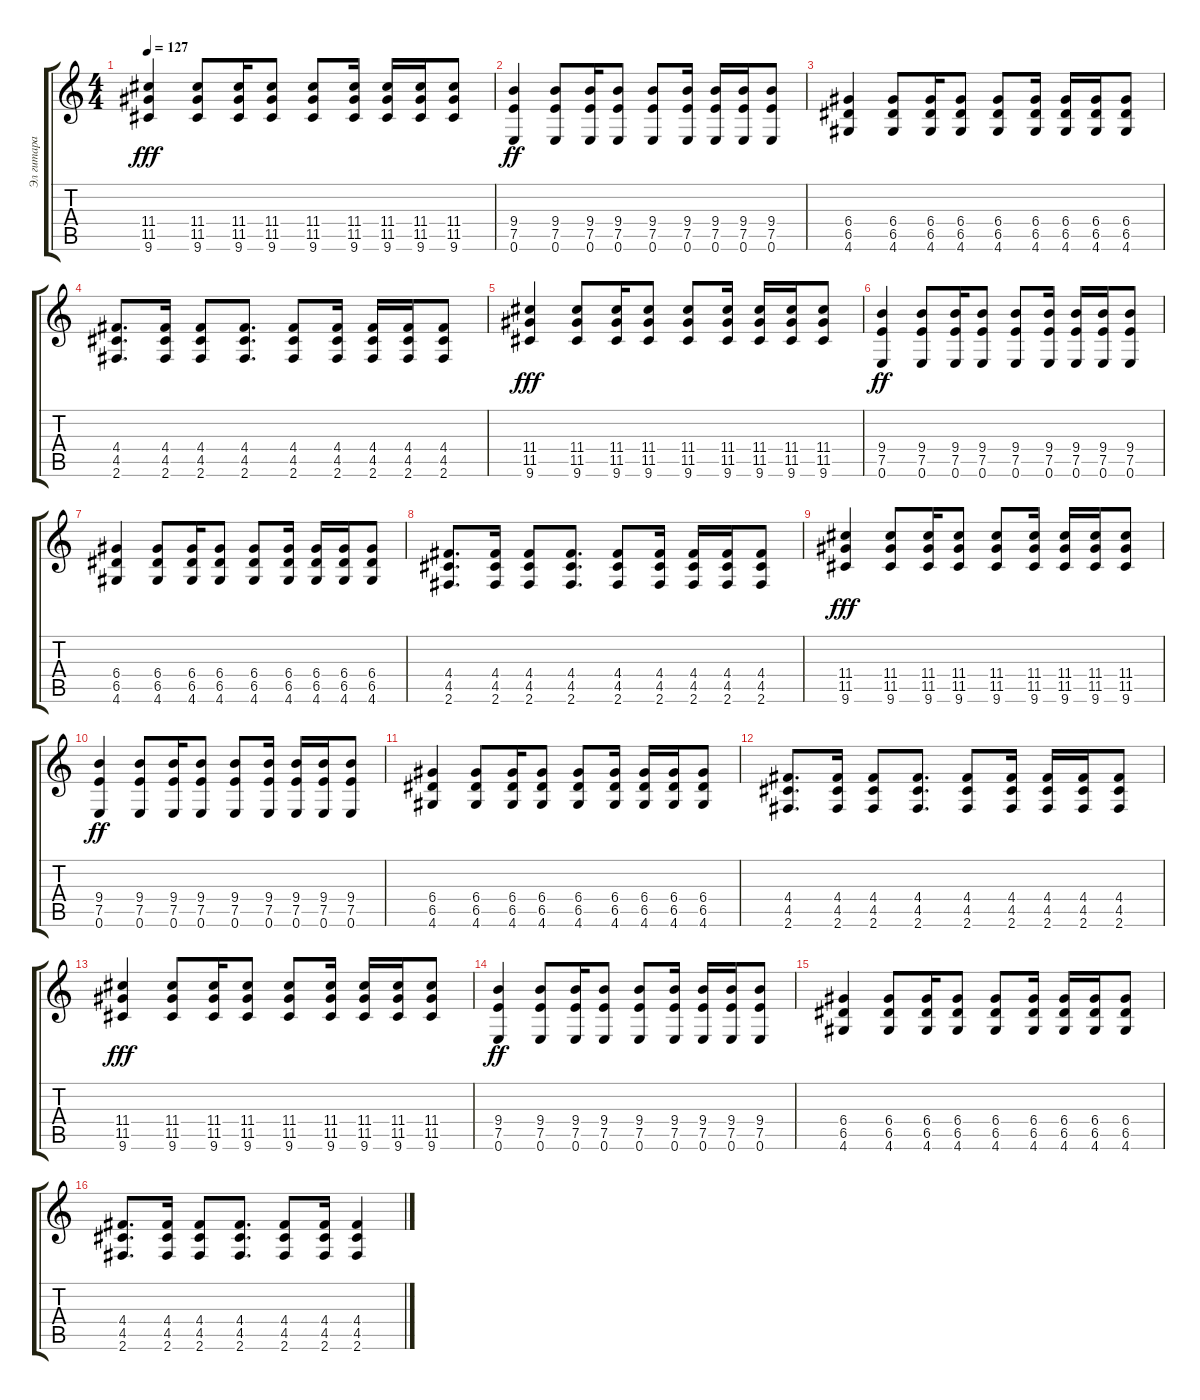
\track ("Эл гитара 1" "Эл гитара ") {instrument overdrivenguitar}
\staff {score tabs}
\tuning (E4 B3 G3 D3 A2 E2) {hide}
\ts (4 4)
\tempo 127
\clef g2
\ks c
(11.4 11.5 9.6).4{dy fff} (11.4 11.5 9.6).8 (11.4 11.5 9.6).16 (11.4 11.5 9.6).8 (11.4 11.5 9.6).8 (11.4 11.5 9.6).16 (11.4 11.5 9.6).16 (11.4 11.5 9.6).16 (11.4 11.5 9.6).8 |
(9.4 7.5 0.6).4{dy ff} (9.4 7.5 0.6).8 (9.4 7.5 0.6).16 (9.4 7.5 0.6).8 (9.4 7.5 0.6).8 (9.4 7.5 0.6).16 (9.4 7.5 0.6).16 (9.4 7.5 0.6).16 (9.4 7.5 0.6).8 |
(6.4 6.5 4.6).4 (6.4 6.5 4.6).8 (6.4 6.5 4.6).16 (6.4 6.5 4.6).8 (6.4 6.5 4.6).8 (6.4 6.5 4.6).16 (6.4 6.5 4.6).16 (6.4 6.5 4.6).16 (6.4 6.5 4.6).8 |
(4.4 4.5 2.6).8{d} (4.4 4.5 2.6).16 (4.4 4.5 2.6).8 (4.4 4.5 2.6).8{d} (4.4 4.5 2.6).8 (4.4 4.5 2.6).16 (4.4 4.5 2.6).16 (4.4 4.5 2.6).16 (4.4 4.5 2.6).8 |
(11.4 11.5 9.6).4{dy fff} (11.4 11.5 9.6).8 (11.4 11.5 9.6).16 (11.4 11.5 9.6).8 (11.4 11.5 9.6).8 (11.4 11.5 9.6).16 (11.4 11.5 9.6).16 (11.4 11.5 9.6).16 (11.4 11.5 9.6).8 |
(9.4 7.5 0.6).4{dy ff} (9.4 7.5 0.6).8 (9.4 7.5 0.6).16 (9.4 7.5 0.6).8 (9.4 7.5 0.6).8 (9.4 7.5 0.6).16 (9.4 7.5 0.6).16 (9.4 7.5 0.6).16 (9.4 7.5 0.6).8 |
(6.4 6.5 4.6).4 (6.4 6.5 4.6).8 (6.4 6.5 4.6).16 (6.4 6.5 4.6).8 (6.4 6.5 4.6).8 (6.4 6.5 4.6).16 (6.4 6.5 4.6).16 (6.4 6.5 4.6).16 (6.4 6.5 4.6).8 |
(4.4 4.5 2.6).8{d} (4.4 4.5 2.6).16 (4.4 4.5 2.6).8 (4.4 4.5 2.6).8{d} (4.4 4.5 2.6).8 (4.4 4.5 2.6).16 (4.4 4.5 2.6).16 (4.4 4.5 2.6).16 (4.4 4.5 2.6).8 |
(11.4 11.5 9.6).4{dy fff} (11.4 11.5 9.6).8 (11.4 11.5 9.6).16 (11.4 11.5 9.6).8 (11.4 11.5 9.6).8 (11.4 11.5 9.6).16 (11.4 11.5 9.6).16 (11.4 11.5 9.6).16 (11.4 11.5 9.6).8 |
(9.4 7.5 0.6).4{dy ff} (9.4 7.5 0.6).8 (9.4 7.5 0.6).16 (9.4 7.5 0.6).8 (9.4 7.5 0.6).8 (9.4 7.5 0.6).16 (9.4 7.5 0.6).16 (9.4 7.5 0.6).16 (9.4 7.5 0.6).8 |
(6.4 6.5 4.6).4 (6.4 6.5 4.6).8 (6.4 6.5 4.6).16 (6.4 6.5 4.6).8 (6.4 6.5 4.6).8 (6.4 6.5 4.6).16 (6.4 6.5 4.6).16 (6.4 6.5 4.6).16 (6.4 6.5 4.6).8 |
(4.4 4.5 2.6).8{d} (4.4 4.5 2.6).16 (4.4 4.5 2.6).8 (4.4 4.5 2.6).8{d} (4.4 4.5 2.6).8 (4.4 4.5 2.6).16 (4.4 4.5 2.6).16 (4.4 4.5 2.6).16 (4.4 4.5 2.6).8 |
(11.4 11.5 9.6).4{dy fff} (11.4 11.5 9.6).8 (11.4 11.5 9.6).16 (11.4 11.5 9.6).8 (11.4 11.5 9.6).8 (11.4 11.5 9.6).16 (11.4 11.5 9.6).16 (11.4 11.5 9.6).16 (11.4 11.5 9.6).8 |
(9.4 7.5 0.6).4{dy ff} (9.4 7.5 0.6).8 (9.4 7.5 0.6).16 (9.4 7.5 0.6).8 (9.4 7.5 0.6).8 (9.4 7.5 0.6).16 (9.4 7.5 0.6).16 (9.4 7.5 0.6).16 (9.4 7.5 0.6).8 |
(6.4 6.5 4.6).4 (6.4 6.5 4.6).8 (6.4 6.5 4.6).16 (6.4 6.5 4.6).8 (6.4 6.5 4.6).8 (6.4 6.5 4.6).16 (6.4 6.5 4.6).16 (6.4 6.5 4.6).16 (6.4 6.5 4.6).8 |
(4.4 4.5 2.6).8{d} (4.4 4.5 2.6).16 (4.4 4.5 2.6).8 (4.4 4.5 2.6).8{d} (4.4 4.5 2.6).8 (4.4 4.5 2.6).16 (4.4 4.5 2.6).4
